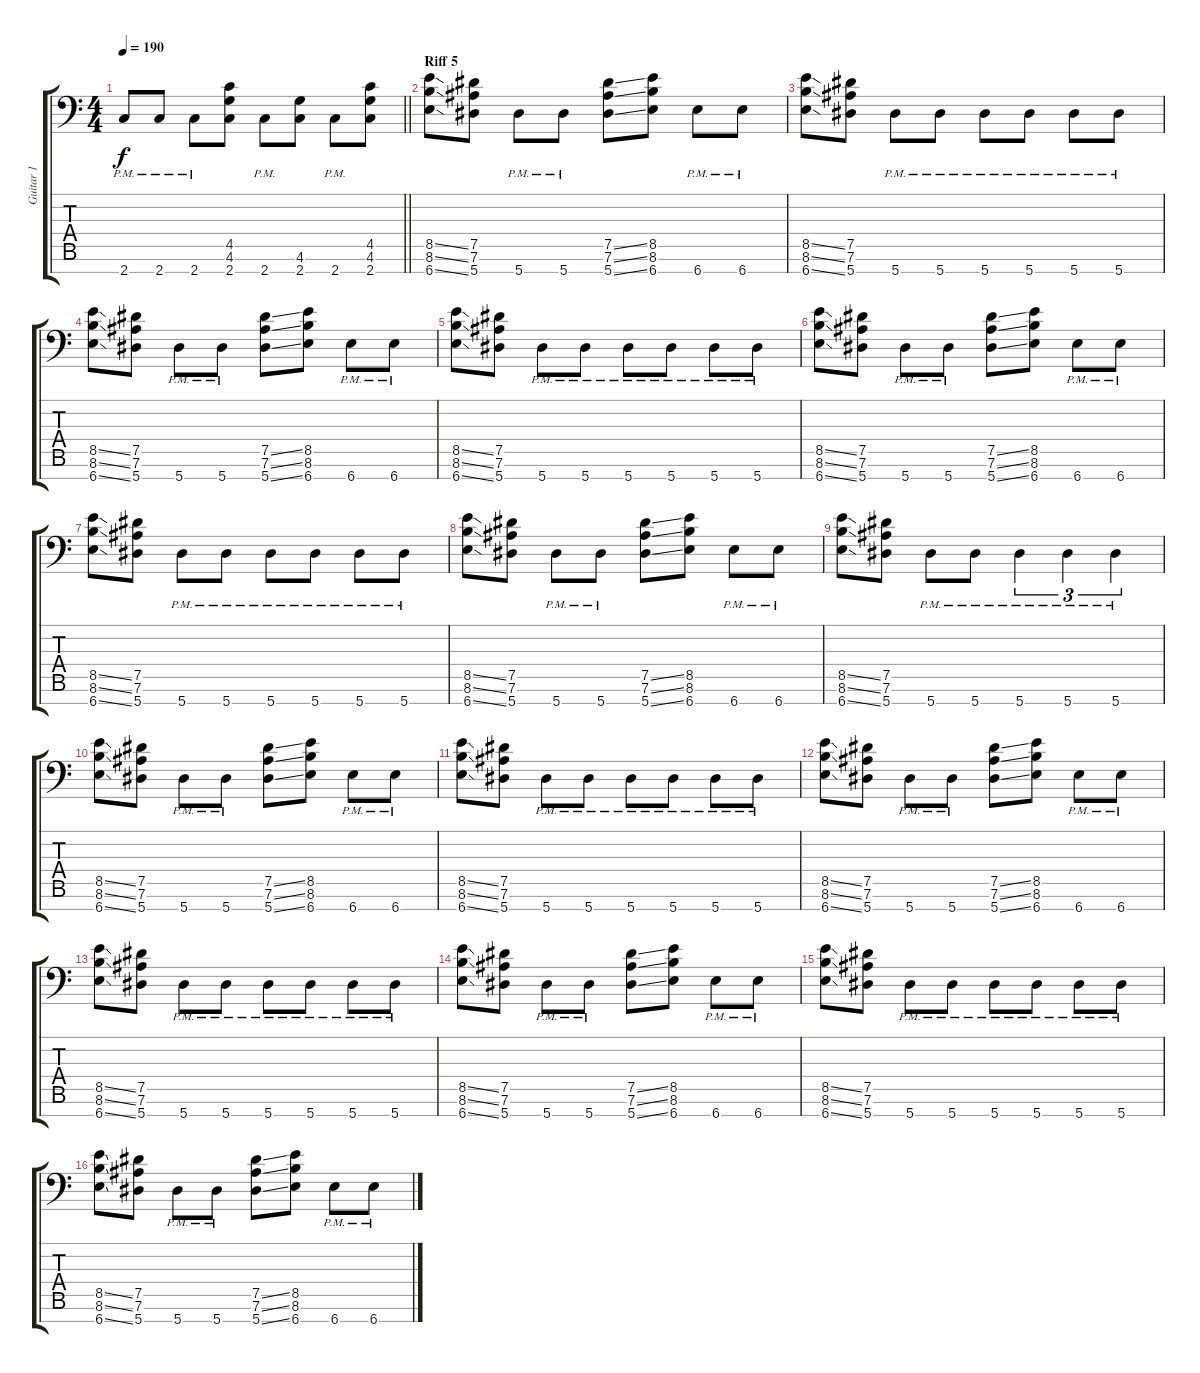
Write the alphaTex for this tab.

\track ("Guitar 1" "Guitar 1") {instrument distortionguitar}
\staff {score tabs}
\tuning (Eb4 Bb3 Gb3 Db3 Ab2 Eb2 Bb1) {hide}
\ts (4 4)
\tempo 190
\clef f4
\barLineRight lightlight
\ks c
2.7{pm}.8{dy f} 2.7{pm}.8 2.7{pm}.8 (4.5 4.6 2.7).8 2.7{pm}.8 (4.6 2.7).8 2.7{pm}.8 (4.5 4.6 2.7).8 |
\section ("" "Riff 5")
(8.5{ss} 8.6{ss} 6.7{ss}).8 (7.5 7.6 5.7).8 5.7{pm}.8 5.7{pm}.8 (7.5{ss} 7.6{ss} 5.7{ss}).8 (8.5 8.6 6.7).8 6.7{pm}.8 6.7{pm}.8 |
(8.5{ss} 8.6{ss} 6.7{ss}).8 (7.5 7.6 5.7).8 5.7{pm}.8 5.7{pm}.8 5.7{pm}.8 5.7{pm}.8 5.7{pm}.8 5.7{pm}.8 |
(8.5{ss} 8.6{ss} 6.7{ss}).8 (7.5 7.6 5.7).8 5.7{pm}.8 5.7{pm}.8 (7.5{ss} 7.6{ss} 5.7{ss}).8 (8.5 8.6 6.7).8 6.7{pm}.8 6.7{pm}.8 |
(8.5{ss} 8.6{ss} 6.7{ss}).8 (7.5 7.6 5.7).8 5.7{pm}.8 5.7{pm}.8 5.7{pm}.8 5.7{pm}.8 5.7{pm}.8 5.7{pm}.8 |
(8.5{ss} 8.6{ss} 6.7{ss}).8 (7.5 7.6 5.7).8 5.7{pm}.8 5.7{pm}.8 (7.5{ss} 7.6{ss} 5.7{ss}).8 (8.5 8.6 6.7).8 6.7{pm}.8 6.7{pm}.8 |
(8.5{ss} 8.6{ss} 6.7{ss}).8 (7.5 7.6 5.7).8 5.7{pm}.8 5.7{pm}.8 5.7{pm}.8 5.7{pm}.8 5.7{pm}.8 5.7{pm}.8 |
(8.5{ss} 8.6{ss} 6.7{ss}).8 (7.5 7.6 5.7).8 5.7{pm}.8 5.7{pm}.8 (7.5{ss} 7.6{ss} 5.7{ss}).8 (8.5 8.6 6.7).8 6.7{pm}.8 6.7{pm}.8 |
(8.5{ss} 8.6{ss} 6.7{ss}).8 (7.5 7.6 5.7).8 5.7{pm}.8 5.7{pm}.8 5.7{pm}.4{tu (3 2)} 5.7{pm}.4{tu (3 2)} 5.7{pm}.4{tu (3 2)} |
(8.5{ss} 8.6{ss} 6.7{ss}).8 (7.5 7.6 5.7).8 5.7{pm}.8 5.7{pm}.8 (7.5{ss} 7.6{ss} 5.7{ss}).8 (8.5 8.6 6.7).8 6.7{pm}.8 6.7{pm}.8 |
(8.5{ss} 8.6{ss} 6.7{ss}).8 (7.5 7.6 5.7).8 5.7{pm}.8 5.7{pm}.8 5.7{pm}.8 5.7{pm}.8 5.7{pm}.8 5.7{pm}.8 |
(8.5{ss} 8.6{ss} 6.7{ss}).8 (7.5 7.6 5.7).8 5.7{pm}.8 5.7{pm}.8 (7.5{ss} 7.6{ss} 5.7{ss}).8 (8.5 8.6 6.7).8 6.7{pm}.8 6.7{pm}.8 |
(8.5{ss} 8.6{ss} 6.7{ss}).8 (7.5 7.6 5.7).8 5.7{pm}.8 5.7{pm}.8 5.7{pm}.8 5.7{pm}.8 5.7{pm}.8 5.7{pm}.8 |
(8.5{ss} 8.6{ss} 6.7{ss}).8 (7.5 7.6 5.7).8 5.7{pm}.8 5.7{pm}.8 (7.5{ss} 7.6{ss} 5.7{ss}).8 (8.5 8.6 6.7).8 6.7{pm}.8 6.7{pm}.8 |
(8.5{ss} 8.6{ss} 6.7{ss}).8 (7.5 7.6 5.7).8 5.7{pm}.8 5.7{pm}.8 5.7{pm}.8 5.7{pm}.8 5.7{pm}.8 5.7{pm}.8 |
(8.5{ss} 8.6{ss} 6.7{ss}).8 (7.5 7.6 5.7).8 5.7{pm}.8 5.7{pm}.8 (7.5{ss} 7.6{ss} 5.7{ss}).8 (8.5 8.6 6.7).8 6.7{pm}.8 6.7{pm}.8
